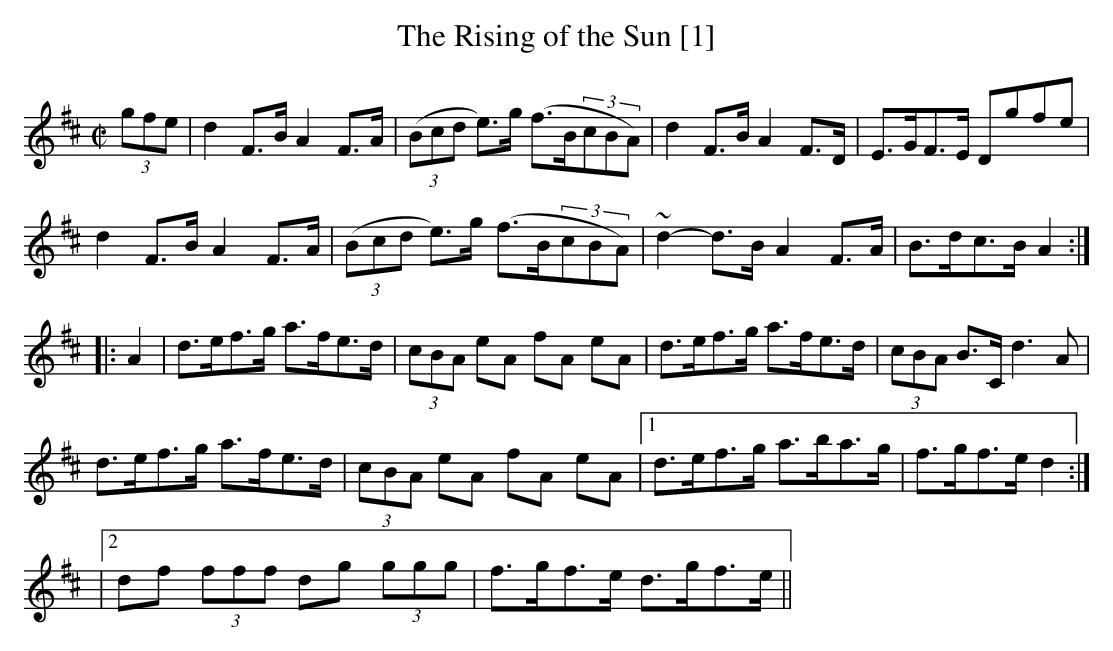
X:1
T:Rising of the Sun [1], The
M:C|
L:1/8
K:D
(3gfe|d2 F>B A2 F>A|((3Bcd e>)g (f>B(3cBA)|d2 F>B A2 F>D|E>GF>E Dgfe|
d2 F>B A2 F>A|((3Bcd e>)g (f>B(3cBA)|~d2-d>B A2 F>A|B>dc>B A2:|
|:A2|d>ef>g a>fe>d|(3cBA eA fA eA|d>ef>g a>fe>d|(3cBA B>Cd3A|
d>ef>g a>fe>d|(3cBA eA fA eA|1 d>ef>g a>ba>g|f>gf>e d2:|
|2 df (3fff dg (3ggg|f>gf>e d>gf>e||
